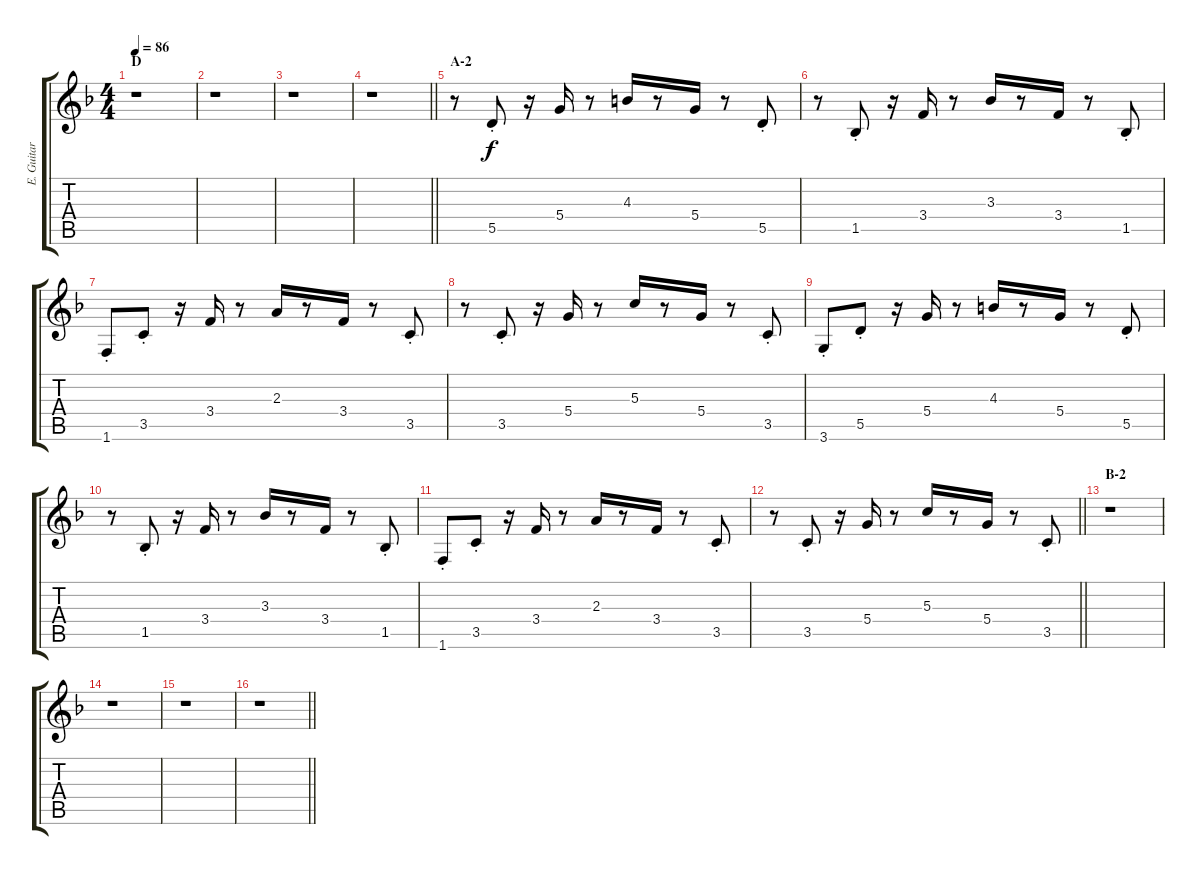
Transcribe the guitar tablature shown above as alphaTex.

\track ("E. Guitar II" "E. Guitar ") {instrument electricguitarjazz}
\staff {score tabs}
\tuning (E4 B3 G3 D3 A2 E2) {hide}
\ts (4 4)
\section ("" "D")
\tempo 86
\clef g2
\ks f
r.1{dy f} |
r.1 |
r.1 |
\barLineRight lightlight
r.1 |
\section ("" "A-2")
r.8 5.5{st}.8 r.16 5.4.16 r.8 4.3.16 r.8 5.4.16 r.8 5.5{st}.8 |
r.8 1.5{st}.8 r.16 3.4.16 r.8 3.3.16 r.8 3.4.16 r.8 1.5{st}.8 |
1.6{st}.8 3.5{st}.8 r.16 3.4.16 r.8 2.3.16 r.8 3.4.16 r.8 3.5{st}.8 |
r.8 3.5{st}.8 r.16 5.4.16 r.8 5.3.16 r.8 5.4.16 r.8 3.5{st}.8 |
3.6{st}.8 5.5{st}.8 r.16 5.4.16 r.8 4.3.16 r.8 5.4.16 r.8 5.5{st}.8 |
r.8 1.5{st}.8 r.16 3.4.16 r.8 3.3.16 r.8 3.4.16 r.8 1.5{st}.8 |
1.6{st}.8 3.5{st}.8 r.16 3.4.16 r.8 2.3.16 r.8 3.4.16 r.8 3.5{st}.8 |
\barLineRight lightlight
r.8 3.5{st}.8 r.16 5.4.16 r.8 5.3.16 r.8 5.4.16 r.8 3.5{st}.8 |
\section ("" "B-2")
r.1 |
r.1 |
r.1 |
\barLineRight lightlight
r.1
